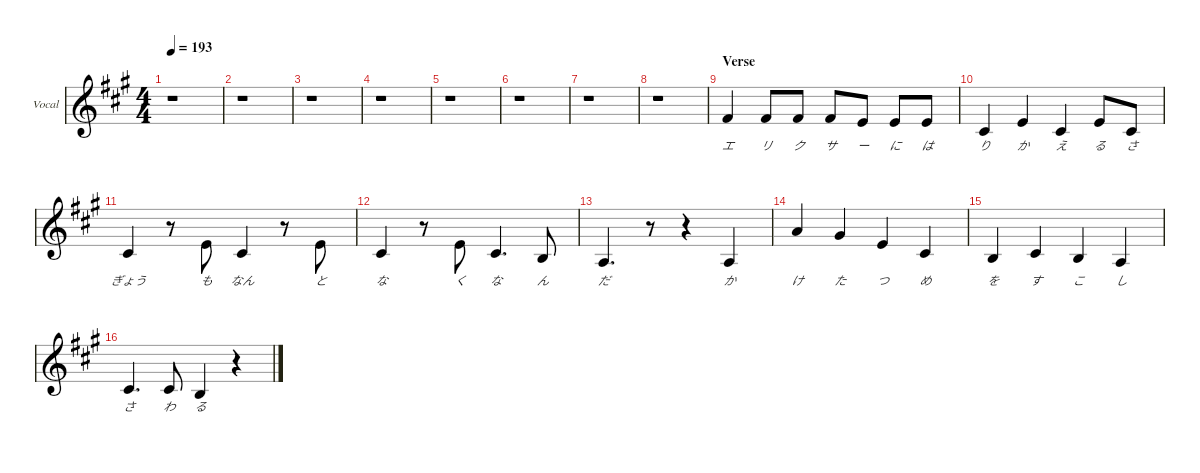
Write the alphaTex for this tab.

\defaultSystemsLayout 4
\hideDynamics
\bracketExtendMode nobrackets
\firstSystemTrackNameOrientation horizontal
\track ("Vocal" "Vocal") {defaultSystemsLayout 4 mute instrument lead7fifths}
\staff {score}
\tuning (E4 B3 G3 D3 A2 E2)
\ts (4 4)
\tempo 193
\clef g2
\scale
0.234513
\ks a
r.1{dy f beam Down} |
\scale
0.233644 r.1{beam Down} |
\scale
0.235382 r.1{beam Down} |
\scale
0.296789 r.1{beam Down} |
\scale
0.234773 r.1{beam Down} |
\scale
0.233903 r.1{beam Down} |
\scale
0.234536 r.1{beam Down} |
r.1{beam Down} |
\section ("" "Verse")
\scale
0.296461 2.1{acc #}.4{lyrics (0 "エ") lyrics (1 "") lyrics (2 "") lyrics (3 "") lyrics (4 "") beam Up} 2.1{acc #}.8{lyrics (0 "リ") lyrics (1 "") lyrics (2 "") lyrics (3 "") lyrics (4 "") beam Up} 2.1{acc #}.8{lyrics (0 "ク") lyrics (1 "") lyrics (2 "") lyrics (3 "") lyrics (4 "") beam Up} 2.1{acc #}.8{lyrics (0 "サ") lyrics (1 "") lyrics (2 "") lyrics (3 "") lyrics (4 "") beam Up} 0.1{acc forcenatural}.8{lyrics (0 "ー") lyrics (1 "") lyrics (2 "") lyrics (3 "") lyrics (4 "") beam Up} 0.1{acc forcenatural}.8{lyrics (0 "に") lyrics (1 "") lyrics (2 "") lyrics (3 "") lyrics (4 "") beam Up} 0.1{acc forcenatural}.8{lyrics (0 "は") lyrics (1 "") lyrics (2 "") lyrics (3 "") lyrics (4 "") beam Up} |
\scale
0.234513 2.2{acc #}.4{lyrics (0 "り") lyrics (1 "") lyrics (2 "") lyrics (3 "") lyrics (4 "") beam Up} 0.1{acc forcenatural}.4{lyrics (0 "か") lyrics (1 "") lyrics (2 "") lyrics (3 "") lyrics (4 "") beam Up} 2.2{acc #}.4{lyrics (0 "え") lyrics (1 "") lyrics (2 "") lyrics (3 "") lyrics (4 "") beam Up} 0.1{acc forcenatural}.8{lyrics (0 "る") lyrics (1 "") lyrics (2 "") lyrics (3 "") lyrics (4 "") beam Up} 2.2{acc #}.8{lyrics (0 "さ") lyrics (1 "") lyrics (2 "") lyrics (3 "") lyrics (4 "") beam Up} |
\scale
0.233645 2.2{acc #}.4{lyrics (0 "ぎょう") lyrics (1 "") lyrics (2 "") lyrics (3 "") lyrics (4 "") beam Up} r.8{beam Down} 0.1{acc forcenatural}.8{lyrics (0 "も") lyrics (1 "") lyrics (2 "") lyrics (3 "") lyrics (4 "") beam Up} 2.2{acc #}.4{lyrics (0 "なん") lyrics (1 "") lyrics (2 "") lyrics (3 "") lyrics (4 "") beam Up} r.8{beam Down} 0.1{acc forcenatural}.8{lyrics (0 "と") lyrics (1 "") lyrics (2 "") lyrics (3 "") lyrics (4 "") beam Up} |
\scale
0.235382 2.2{acc #}.4{lyrics (0 "な") lyrics (1 "") lyrics (2 "") lyrics (3 "") lyrics (4 "") beam Up} r.8{beam Down} 0.1{acc forcenatural}.8{lyrics (0 "く") lyrics (1 "") lyrics (2 "") lyrics (3 "") lyrics (4 "") beam Up} 2.2{acc #}.4{d lyrics (0 "な") lyrics (1 "") lyrics (2 "") lyrics (3 "") lyrics (4 "") beam Up} 0.2{acc forcenatural}.8{lyrics (0 "ん") lyrics (1 "") lyrics (2 "") lyrics (3 "") lyrics (4 "") beam Up} |
\scale
0.296461 2.3{acc forcenatural}.4{d lyrics (0 "だ") lyrics (1 "") lyrics (2 "") lyrics (3 "") lyrics (4 "") beam Up} r.8{beam Down} r.4{beam Down} 2.3{acc forcenatural}.4{lyrics (0 "か") lyrics (1 "") lyrics (2 "") lyrics (3 "") lyrics (4 "") beam Up} |
\scale
0.234514 5.1{acc forcenatural}.4{lyrics (0 "け") lyrics (1 "") lyrics (2 "") lyrics (3 "") lyrics (4 "") beam Up} 4.1{acc #}.4{lyrics (0 "た") lyrics (1 "") lyrics (2 "") lyrics (3 "") lyrics (4 "") beam Up} 0.1{acc forcenatural}.4{lyrics (0 "つ") lyrics (1 "") lyrics (2 "") lyrics (3 "") lyrics (4 "") beam Up} 2.2{acc #}.4{lyrics (0 "め") lyrics (1 "") lyrics (2 "") lyrics (3 "") lyrics (4 "") beam Up} |
\scale
0.233644 0.2{acc forcenatural}.4{lyrics (0 "を") lyrics (1 "") lyrics (2 "") lyrics (3 "") lyrics (4 "") beam Up} 2.2{acc #}.4{lyrics (0 "す") lyrics (1 "") lyrics (2 "") lyrics (3 "") lyrics (4 "") beam Up} 0.2{acc forcenatural}.4{lyrics (0 "こ") lyrics (1 "") lyrics (2 "") lyrics (3 "") lyrics (4 "") beam Up} 2.3{acc forcenatural}.4{lyrics (0 "し") lyrics (1 "") lyrics (2 "") lyrics (3 "") lyrics (4 "") beam Up} |
\scale
0.235382 2.2{acc #}.4{d lyrics (0 "さ") lyrics (1 "") lyrics (2 "") lyrics (3 "") lyrics (4 "") beam Up} 2.2{acc #}.8{lyrics (0 "わ") lyrics (1 "") lyrics (2 "") lyrics (3 "") lyrics (4 "") beam Up} 0.2{acc forcenatural}.4{lyrics (0 "る") lyrics (1 "") lyrics (2 "") lyrics (3 "") lyrics (4 "") beam Up} r.4{beam Down}
